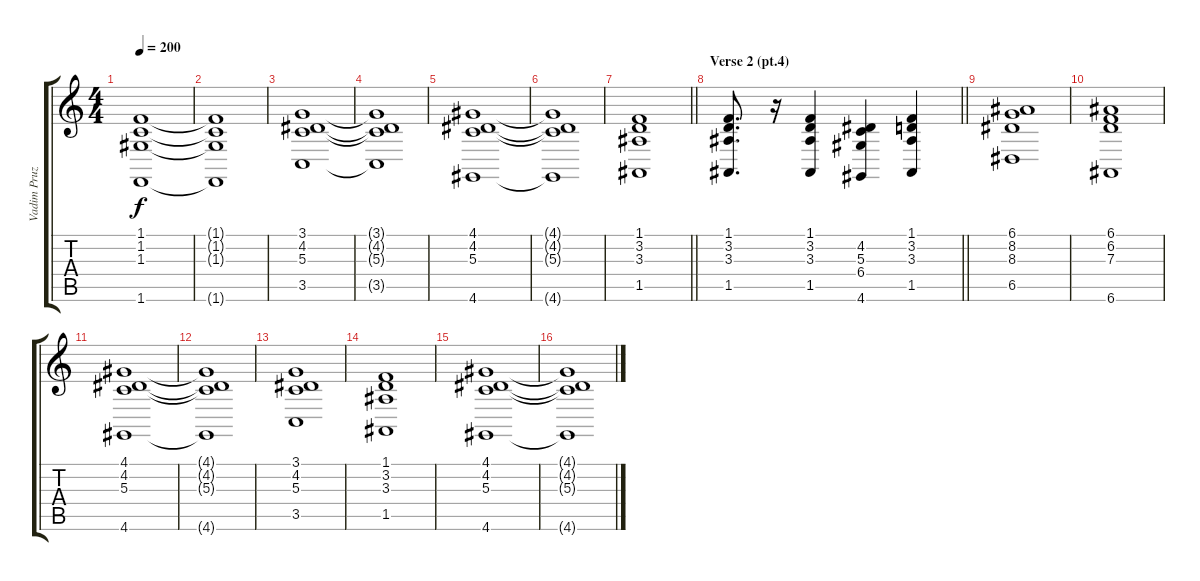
\track ("Vadim Pruzhanov (Ensemble)" "Vadim Pruz") {instrument stringensemble1}
\staff {score tabs}
\tuning (E4 B3 G3 D3 A2 E2) {hide}
\ts (4 4)
\tempo 200
\clef g2
\ks aminor
(1.1 1.2 1.3 1.6).1{dy f} |
(1.1{t} 1.2{t} 1.3{t} 1.6{t}).1 |
(3.1 4.2 5.3 3.5).1 |
(3.1{t} 4.2{t} 5.3{t} 3.5{t}).1 |
(4.1 4.2 5.3 4.6).1 |
(4.1{t} 4.2{t} 5.3{t} 4.6{t}).1 |
\barLineRight lightlight
(1.1 3.2 3.3 1.5).1 |
\section ("" "Verse 2 (pt.4)")
\barLineRight lightlight
(1.1 3.2 3.3 1.5).8{d} r.16 (1.1 3.2 3.3 1.5).4 (4.2 5.3 6.4 4.6).4 (1.1 3.2 3.3 1.5).4 |
(6.1 8.2 8.3 6.5).1 |
(6.1 6.2 7.3 6.6).1 |
(4.1 4.2 5.3 4.6).1 |
(4.1{t} 4.2{t} 5.3{t} 4.6{t}).1 |
(3.1 4.2 5.3 3.5).1 |
(1.1 3.2 3.3 1.5).1 |
(4.1 4.2 5.3 4.6).1 |
(4.1{t} 4.2{t} 5.3{t} 4.6{t}).1
